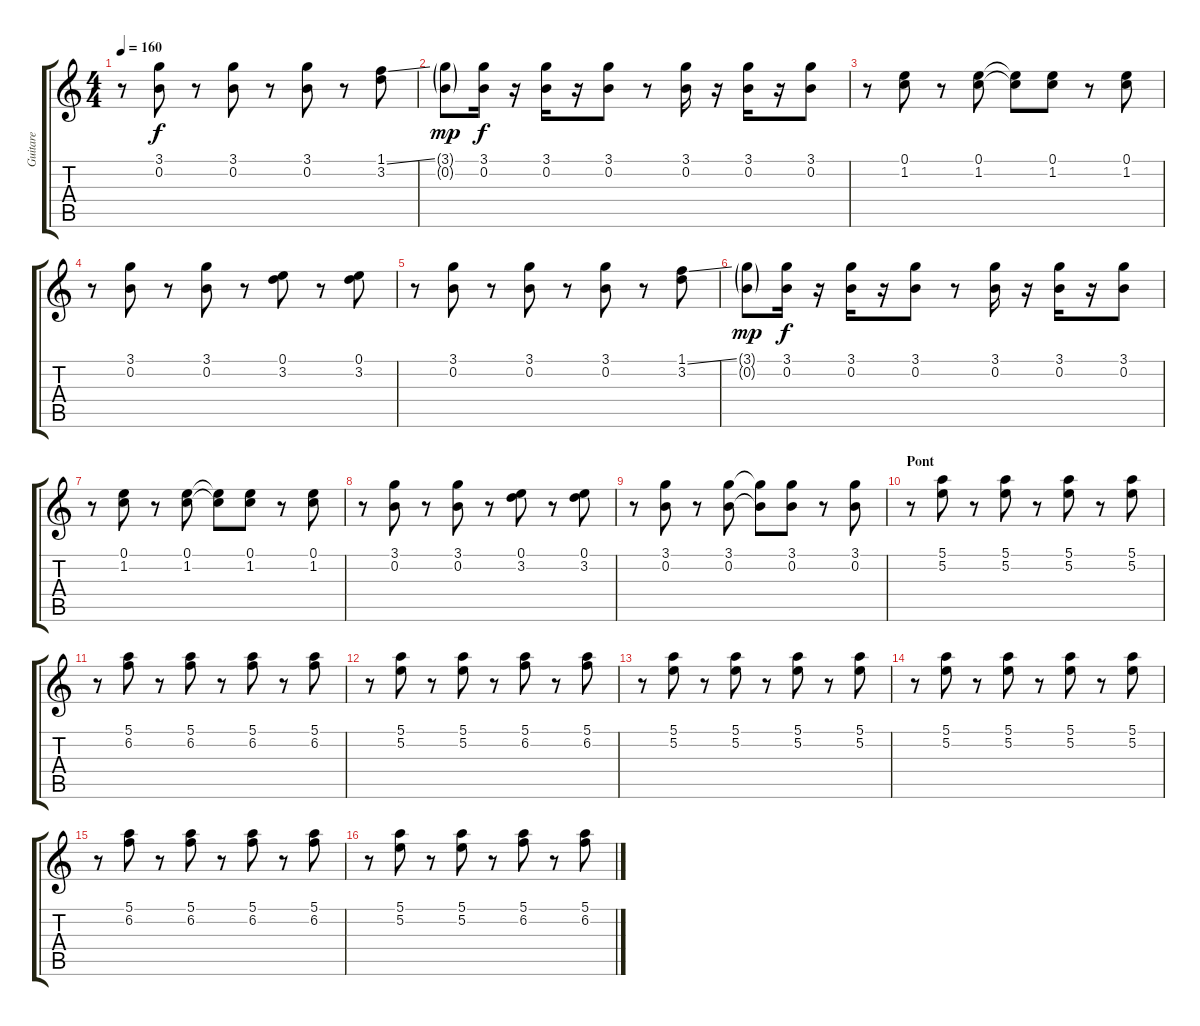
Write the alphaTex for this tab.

\track ("Guitare" "Guitare") {instrument distortionguitar}
\staff {score tabs}
\tuning (E4 B3 G3 D3 A2 E2) {hide}
\ts (4 4)
\tempo 160
\clef g2
\ks c
r.8{dy f} (3.1 0.2).8 r.8 (3.1 0.2).8 r.8 (3.1 0.2).8 r.8 (1.1{ss} 3.2).8 |
(3.1{g} 0.2{g}).8{dy mp} (3.1 0.2).16{dy f} r.16 (3.1 0.2).16 r.16 (3.1 0.2).8 r.8 (3.1 0.2).16 r.16 (3.1 0.2).16 r.16 (3.1 0.2).8 |
r.8 (0.1 1.2).8 r.8 (0.1 1.2).8 (0.1{t} 1.2{t}).8 (0.1 1.2).8 r.8 (0.1 1.2).8 |
r.8 (3.1 0.2).8 r.8 (3.1 0.2).8 r.8 (0.1 3.2).8 r.8 (0.1 3.2).8 |
r.8 (3.1 0.2).8 r.8 (3.1 0.2).8 r.8 (3.1 0.2).8 r.8 (1.1{ss} 3.2).8 |
(3.1{g} 0.2{g}).8{dy mp} (3.1 0.2).16{dy f} r.16 (3.1 0.2).16 r.16 (3.1 0.2).8 r.8 (3.1 0.2).16 r.16 (3.1 0.2).16 r.16 (3.1 0.2).8 |
r.8 (0.1 1.2).8 r.8 (0.1 1.2).8 (0.1{t} 1.2{t}).8 (0.1 1.2).8 r.8 (0.1 1.2).8 |
r.8 (3.1 0.2).8 r.8 (3.1 0.2).8 r.8 (0.1 3.2).8 r.8 (0.1 3.2).8 |
r.8 (3.1 0.2).8 r.8 (3.1 0.2).8 (3.1{t} 0.2{t}).8 (3.1 0.2).8 r.8 (3.1 0.2).8 |
\section ("" "Pont")
r.8 (5.1 5.2).8 r.8 (5.1 5.2).8 r.8 (5.1 5.2).8 r.8 (5.1 5.2).8 |
r.8 (5.1 6.2).8 r.8 (5.1 6.2).8 r.8 (5.1 6.2).8 r.8 (5.1 6.2).8 |
r.8 (5.1 5.2).8 r.8 (5.1 5.2).8 r.8 (5.1 6.2).8 r.8 (5.1 6.2).8 |
r.8 (5.1 5.2).8 r.8 (5.1 5.2).8 r.8 (5.1 5.2).8 r.8 (5.1 5.2).8 |
r.8 (5.1 5.2).8 r.8 (5.1 5.2).8 r.8 (5.1 5.2).8 r.8 (5.1 5.2).8 |
r.8 (5.1 6.2).8 r.8 (5.1 6.2).8 r.8 (5.1 6.2).8 r.8 (5.1 6.2).8 |
r.8 (5.1 5.2).8 r.8 (5.1 5.2).8 r.8 (5.1 6.2).8 r.8 (5.1 6.2).8
